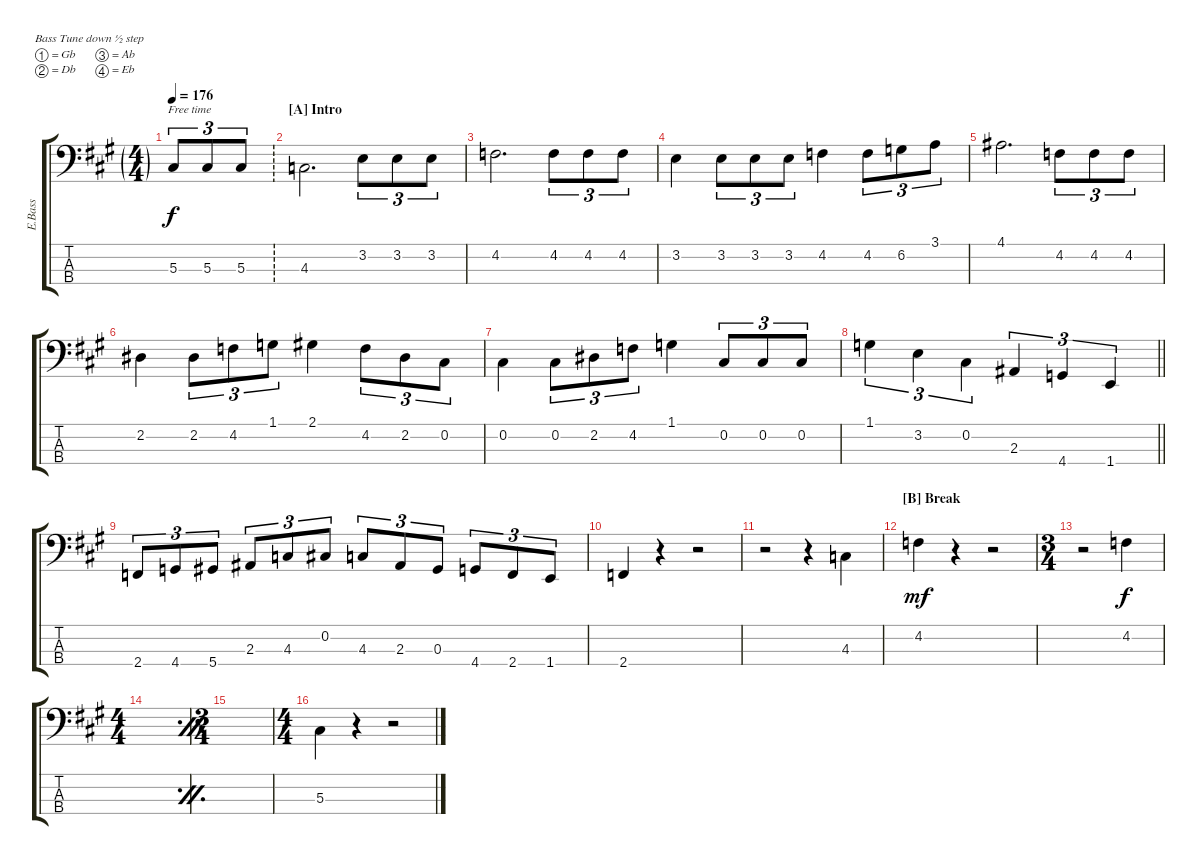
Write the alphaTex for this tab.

\defaultSystemsLayout 4
\bracketExtendMode groupsimilarinstruments
\otherSystemsTrackNameOrientation horizontal
\track ("E.Bass" "E.Bass") {solo instrument electricbassfinger}
\staff {score tabs}
\tuning (Gb2 Db2 Ab1 Eb1)
\ts (4 4)
\ft
\ac
\tempo 176
\clef f4
\ks a
5.3{acc forcenatural}.8{tu (3 2) dy f instrument electricbassfinger beam Up} 5.3{acc forcenatural}.8{tu (3 2) beam Up} 5.3{acc forcenatural}.8{tu (3 2) beam Up} |
\section ("A" "Intro")
4.3{acc b}.2{d beam Down} 3.2{acc forcenatural}.8{tu (3 2) beam Down} 3.2{acc forcenatural}.8{tu (3 2) beam Down} 3.2{acc forcenatural}.8{tu (3 2) beam Down} |
4.2{acc b}.2{d beam Down} 4.2{acc b}.8{tu (3 2) beam Down} 4.2{acc b}.8{tu (3 2) beam Down} 4.2{acc b}.8{tu (3 2) beam Down} |
3.2{acc forcenatural}.4{beam Down} 3.2{acc forcenatural}.8{tu (3 2) beam Down} 3.2{acc forcenatural}.8{tu (3 2) beam Down} 3.2{acc forcenatural}.8{tu (3 2) beam Down} 4.2{acc b}.4{beam Down} 4.2{acc b}.8{tu (3 2) beam Down} 6.2{acc b}.8{tu (3 2) beam Down} 3.1{acc b}.8{tu (3 2) beam Down} |
4.1{acc forcenatural}.2{d beam Down} 4.2{acc b}.8{tu (3 2) beam Down} 4.2{acc b}.8{tu (3 2) beam Down} 4.2{acc b}.8{tu (3 2) beam Down} |
2.2{acc forcenatural}.4{beam Down} 2.2{acc forcenatural}.8{tu (3 2) beam Down} 4.2{acc b}.8{tu (3 2) beam Down} 1.1{acc b}.8{tu (3 2) beam Down} 2.1{acc forcenatural}.4{beam Down} 4.2{acc b}.8{tu (3 2) beam Down} 2.2{acc forcenatural}.8{tu (3 2) beam Down} 0.2{acc forcenatural}.8{tu (3 2) beam Down} |
0.2{acc forcenatural}.4{beam Down} 0.2{acc forcenatural}.8{tu (3 2) beam Down} 2.2{acc forcenatural}.8{tu (3 2) beam Down} 4.2{acc b}.8{tu (3 2) beam Down} 1.1{acc b}.4{beam Down} 0.2{acc forcenatural}.8{tu (3 2) beam Up} 0.2{acc forcenatural}.8{tu (3 2) beam Up} 0.2{acc forcenatural}.8{tu (3 2) beam Up} |
\barLineRight lightlight
1.1{acc b}.4{tu (3 2) beam Down} 3.2{acc forcenatural}.4{tu (3 2) beam Down} 0.2{acc forcenatural}.4{tu (3 2) beam Down} 2.3{acc forcenatural}.4{tu (3 2) beam Up} 4.4{acc b}.4{tu (3 2) beam Up} 1.4{acc forcenatural}.4{tu (3 2) beam Up} |
2.4{acc b}.8{tu (3 2) beam Up} 4.4{acc b}.8{tu (3 2) beam Up} 5.4{acc forcenatural}.8{tu (3 2) beam Up} 2.3{acc forcenatural}.8{tu (3 2) beam Up} 4.3{acc b}.8{tu (3 2) beam Up} 0.2{acc forcenatural}.8{tu (3 2) beam Up} 4.3{acc b}.8{tu (3 2) beam Up} 2.3{acc forcenatural}.8{tu (3 2) beam Up} 0.3{acc forcenatural}.8{tu (3 2) beam Up} 4.4{acc b}.8{tu (3 2) beam Up} 2.4{acc b}.8{tu (3 2) beam Up} 1.4{acc forcenatural}.8{tu (3 2) beam Up} |
2.4{acc b}.4{beam Up} r.4{beam Up} r.2{beam Up} |
r.2{beam Down} r.4{beam Down} 4.3{acc b}.4{beam Down} |
\section ("B" "Break")
4.2{acc b}.4{dy mf beam Down} r.4{beam Down} r.2{beam Down} |
\ts (3 4)
r.2{beam Down} 4.2{acc b}.4{dy f beam Down} |
\ts (4 4)
\simile firstofdouble
|
\ts (3 4)
\simile secondofdouble
|
\ts (4 4)
\simile none
5.3{acc forcenatural}.4{beam Down} r.4{beam Down} r.2{beam Down}
